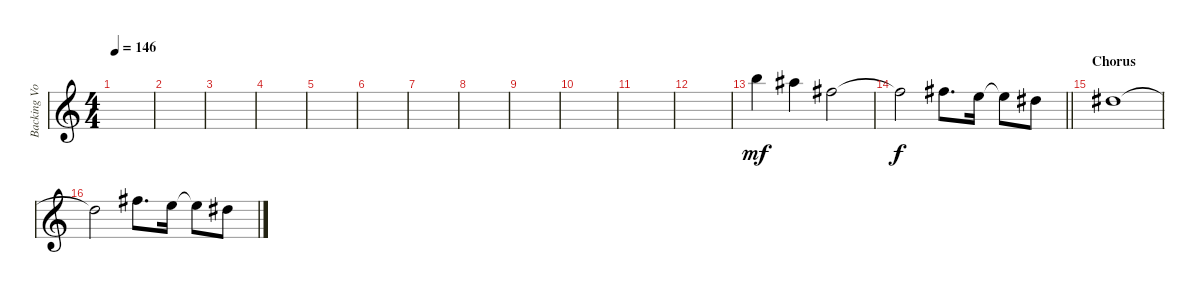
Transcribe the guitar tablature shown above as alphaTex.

\track ("Backing Vocals" "Backing Vo") {instrument distortionguitar}
\staff {score}
\tuning (Eb4 Bb3 Gb3 Db3 Ab2 Eb2) {hide}
\ts (4 4)
\tempo 146
\clef g2
\ks c
|
|
|
|
|
|
|
|
|
|
|
|
13.2.4{dy mf} 12.2.4 8.2.2 |
\barLineRight lightlight
8.2{t}.2{dy f} 8.2.8{d} 6.2.16 6.2{t}.8 5.2.8 |
\section ("" "Chorus")
5.2.1 |
5.2{t}.2 8.2.8{d} 6.2.16 6.2{t}.8 5.2.8
